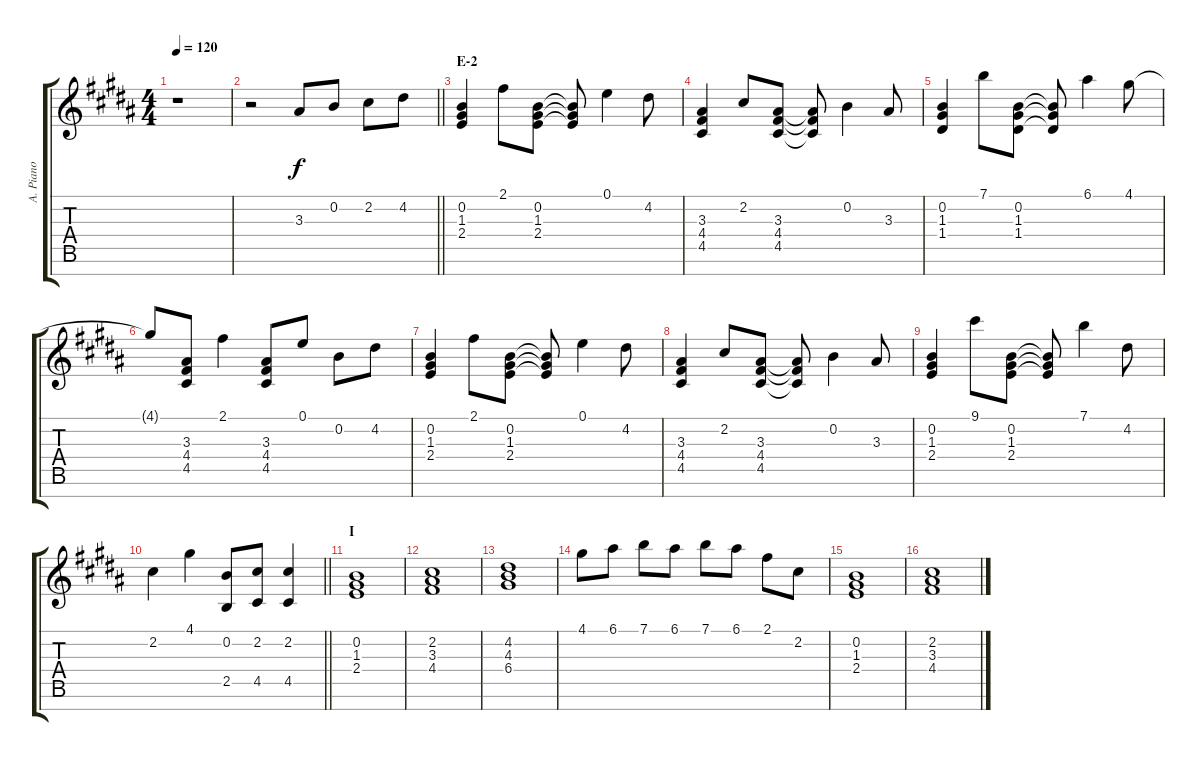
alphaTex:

\track ("A. Piano" "A. Piano") {instrument acousticgrandpiano}
\staff {score tabs}
\tuning (E5 B4 G4 D4 A3 E3 B2) {hide}
\ts (4 4)
\tempo 120
\clef g2
\ks b
r.1{dy f} |
\barLineRight lightlight
r.2 3.3.8 0.2.8 2.2.8 4.2.8 |
\section ("" "E-2")
(0.2 1.3 2.4).4 2.1.8 (0.2 1.3 2.4).8 (0.2{t} 1.3{t} 2.4{t}).8 0.1.4 4.2.8 |
(3.3 4.4 4.5).4 2.2.8 (3.3 4.4 4.5).8 (3.3{t} 4.4{t} 4.5{t}).8 0.2.4 3.3.8 |
(0.2 1.3 1.4).4 7.1.8 (0.2 1.3 1.4).8 (0.2{t} 1.3{t} 1.4{t}).8 6.1.4 4.1.8 |
4.1{t}.8 (3.3 4.4 4.5).8 2.1.4 (3.3 4.4 4.5).8 0.1.8 0.2.8 4.2.8 |
(0.2 1.3 2.4).4 2.1.8 (0.2 1.3 2.4).8 (0.2{t} 1.3{t} 2.4{t}).8 0.1.4 4.2.8 |
(3.3 4.4 4.5).4 2.2.8 (3.3 4.4 4.5).8 (3.3{t} 4.4{t} 4.5{t}).8 0.2.4 3.3.8 |
(0.2 1.3 2.4).4 9.1.8 (0.2 1.3 2.4).8 (0.2{t} 1.3{t} 2.4{t}).8 7.1.4 4.2.8 |
\barLineRight lightlight
2.2.4 4.1.4 (0.2 2.5).8 (2.2 4.5).8 (2.2 4.5).4 |
\section ("" "I")
(0.2 1.3 2.4).1 |
(2.2 3.3 4.4).1 |
(4.2 4.3 6.4).1 |
4.1.8 6.1.8 7.1.8 6.1.8 7.1.8 6.1.8 2.1.8 2.2.8 |
(0.2 1.3 2.4).1 |
(2.2 3.3 4.4).1
